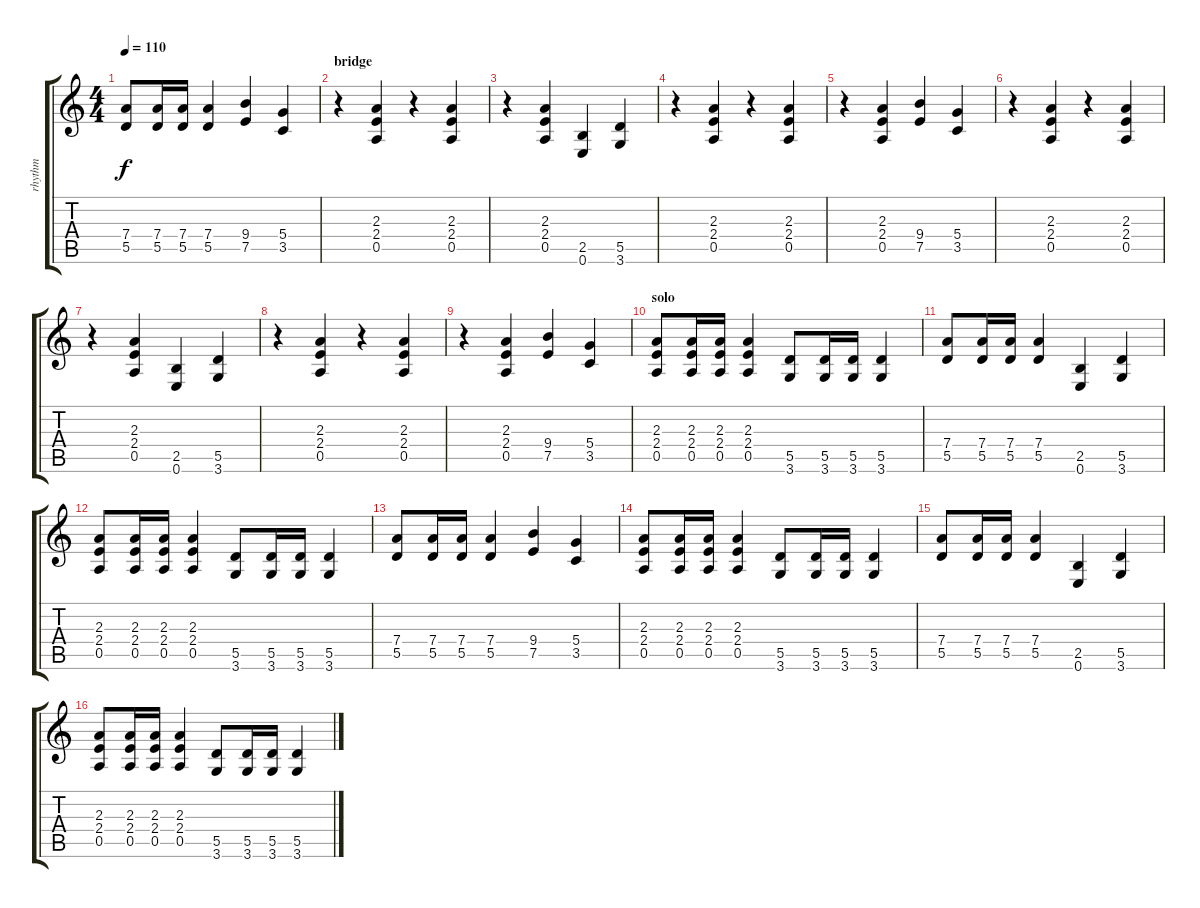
\track ("rhythm " "rhythm ") {instrument distortionguitar}
\staff {score tabs}
\tuning (E4 B3 G3 D3 A2 E2) {hide}
\ts (4 4)
\tempo 110
\clef g2
\ks c
(7.4 5.5).8{dy f} (7.4 5.5).16 (7.4 5.5).16 (7.4 5.5).4 (9.4 7.5).4 (5.4 3.5).4 |
\section ("" "bridge")
r.4 (2.3 2.4 0.5).4 r.4 (2.3 2.4 0.5).4 |
r.4 (2.3 2.4 0.5).4 (2.5 0.6).4 (5.5 3.6).4 |
r.4 (2.3 2.4 0.5).4 r.4 (2.3 2.4 0.5).4 |
r.4 (2.3 2.4 0.5).4 (9.4 7.5).4 (5.4 3.5).4 |
r.4 (2.3 2.4 0.5).4 r.4 (2.3 2.4 0.5).4 |
r.4 (2.3 2.4 0.5).4 (2.5 0.6).4 (5.5 3.6).4 |
r.4 (2.3 2.4 0.5).4 r.4 (2.3 2.4 0.5).4 |
r.4 (2.3 2.4 0.5).4 (9.4 7.5).4 (5.4 3.5).4 |
\section ("" "solo")
(2.3 2.4 0.5).8 (2.3 2.4 0.5).16 (2.3 2.4 0.5).16 (2.3 2.4 0.5).4 (5.5 3.6).8 (5.5 3.6).16 (5.5 3.6).16 (5.5 3.6).4 |
(7.4 5.5).8 (7.4 5.5).16 (7.4 5.5).16 (7.4 5.5).4 (2.5 0.6).4 (5.5 3.6).4 |
(2.3 2.4 0.5).8 (2.3 2.4 0.5).16 (2.3 2.4 0.5).16 (2.3 2.4 0.5).4 (5.5 3.6).8 (5.5 3.6).16 (5.5 3.6).16 (5.5 3.6).4 |
(7.4 5.5).8 (7.4 5.5).16 (7.4 5.5).16 (7.4 5.5).4 (9.4 7.5).4 (5.4 3.5).4 |
(2.3 2.4 0.5).8 (2.3 2.4 0.5).16 (2.3 2.4 0.5).16 (2.3 2.4 0.5).4 (5.5 3.6).8 (5.5 3.6).16 (5.5 3.6).16 (5.5 3.6).4 |
(7.4 5.5).8 (7.4 5.5).16 (7.4 5.5).16 (7.4 5.5).4 (2.5 0.6).4 (5.5 3.6).4 |
(2.3 2.4 0.5).8 (2.3 2.4 0.5).16 (2.3 2.4 0.5).16 (2.3 2.4 0.5).4 (5.5 3.6).8 (5.5 3.6).16 (5.5 3.6).16 (5.5 3.6).4
